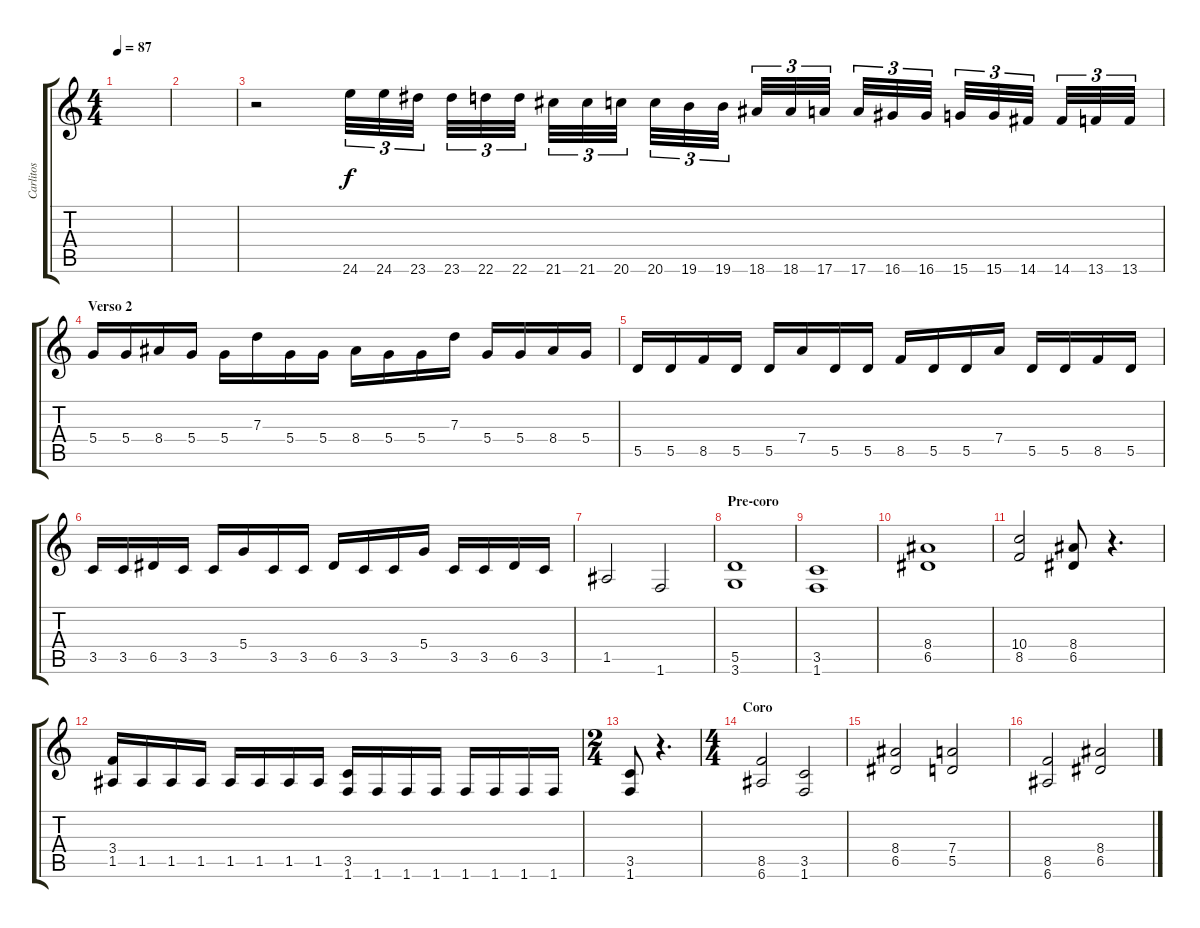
\track ("Carlitos" "Carlitos") {instrument distortionguitar}
\staff {score tabs}
\tuning (E4 B3 G3 D3 A2 E2) {hide}
\ts (4 4)
\tempo 87
\clef g2
\ks c
|
|
r.2 24.6.32{tu (3 2) volume 13 instrument guitarfretnoise} 24.6.32{tu (3 2)} 23.6.32{tu (3 2)} 23.6.32{tu (3 2)} 22.6.32{tu (3 2)} 22.6.32{tu (3 2)} 21.6.32{tu (3 2)} 21.6.32{tu (3 2)} 20.6.32{tu (3 2)} 20.6.32{tu (3 2)} 19.6.32{tu (3 2)} 19.6.32{tu (3 2)} 18.6.32{tu (3 2)} 18.6.32{tu (3 2)} 17.6.32{tu (3 2)} 17.6.32{tu (3 2)} 16.6.32{tu (3 2)} 16.6.32{tu (3 2)} 15.6.32{tu (3 2)} 15.6.32{tu (3 2)} 14.6.32{tu (3 2)} 14.6.32{tu (3 2)} 13.6.32{tu (3 2)} 13.6.32{tu (3 2)} |
\section ("" "Verso 2")
5.4.16{volume 11 instrument distortionguitar} 5.4.16 8.4.16 5.4.16 5.4.16 7.3.16 5.4.16 5.4.16 8.4.16 5.4.16 5.4.16 7.3.16 5.4.16 5.4.16 8.4.16 5.4.16 |
5.5.16 5.5.16 8.5.16 5.5.16 5.5.16 7.4.16 5.5.16 5.5.16 8.5.16 5.5.16 5.5.16 7.4.16 5.5.16 5.5.16 8.5.16 5.5.16 |
3.5.16 3.5.16 6.5.16 3.5.16 3.5.16 5.4.16 3.5.16 3.5.16 6.5.16 3.5.16 3.5.16 5.4.16 3.5.16 3.5.16 6.5.16 3.5.16 |
1.5.2 1.6.2 |
\section ("" "Pre-coro")
(5.5 3.6).1{volume 12} |
(3.5 1.6).1 |
(8.4 6.5).1 |
(10.4 8.5).2 (8.4 6.5).8 r.4{d} |
(3.4 1.5).16 1.5.16 1.5.16 1.5.16 1.5.16 1.5.16 1.5.16 1.5.16 (3.5 1.6).16 1.6.16 1.6.16 1.6.16 1.6.16 1.6.16 1.6.16 1.6.16 |
\ts (2 4)
(3.5 1.6).8 r.4{d} |
\ts (4 4)
\section ("" "Coro")
(8.5 6.6).2 (3.5 1.6).2 |
(8.4 6.5).2 (7.4 5.5).2 |
(8.5 6.6).2 (8.4 6.5).2
